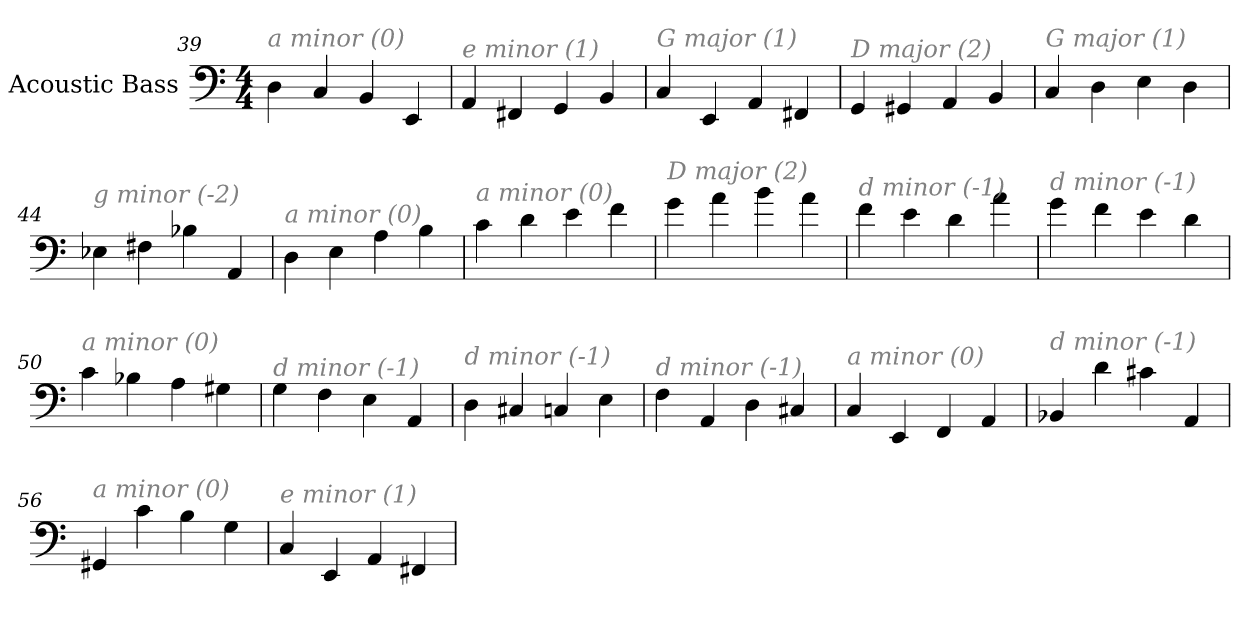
**kern
*part1
*staff1
*I"Acoustic Bass
*clefF4
*ITrd7c12
*k[]
*C:
*M4/4
=39
!LO:TX:i:color=#808080:t=a minor (0)
4DD
4CC
4BBB
4EEE
=40
!LO:TX:i:color=#808080:t=e minor (1)
4AAA
4FFF#X
4GGG
4BBB
=41
!LO:TX:i:color=#808080:t=G major (1)
4CC
4EEE
4AAA
4FFF#X
=42
!LO:TX:i:color=#808080:t=D major (2)
4GGG
4GGG#X
4AAA
4BBB
=43
!LO:TX:i:color=#808080:t=G major (1)
4CC
4DD
4EE
4DD
=44
!LO:TX:i:color=#808080:t=g minor (-2)
4EE-X
4FF#X
4BB-X
4AAA
=45
!LO:TX:i:color=#808080:t=a minor (0)
4DD
4EE
4AA
4BB
=46
!LO:TX:i:color=#808080:t=a minor (0)
4C
4D
4E
4F
=47
!LO:TX:i:color=#808080:t=D major (2)
4G
4A
4B
4A
=48
!LO:TX:i:color=#808080:t=d minor (-1)
4F
4E
4D
4A
=49
!LO:TX:i:color=#808080:t=d minor (-1)
4G
4F
4E
4D
=50
!LO:TX:i:color=#808080:t=a minor (0)
4C
4BB-X
4AA
4GG#X
=51
!LO:TX:i:color=#808080:t=d minor (-1)
4GG
4FF
4EE
4AAA
=52
!LO:TX:i:color=#808080:t=d minor (-1)
4DD
4CC#X
4CCn
4EE
=53
!LO:TX:i:color=#808080:t=d minor (-1)
4FF
4AAA
4DD
4CC#X
=54
!LO:TX:i:color=#808080:t=a minor (0)
4CC
4EEE
4FFF
4AAA
=55
!LO:TX:i:color=#808080:t=d minor (-1)
4BBB-X
4D
4C#X
4AAA
=56
!LO:TX:i:color=#808080:t=a minor (0)
4GGG#X
4C
4BB
4GG
=57
!LO:TX:i:color=#808080:t=e minor (1)
4CC
4EEE
4AAA
4FFF#X
=
*-
